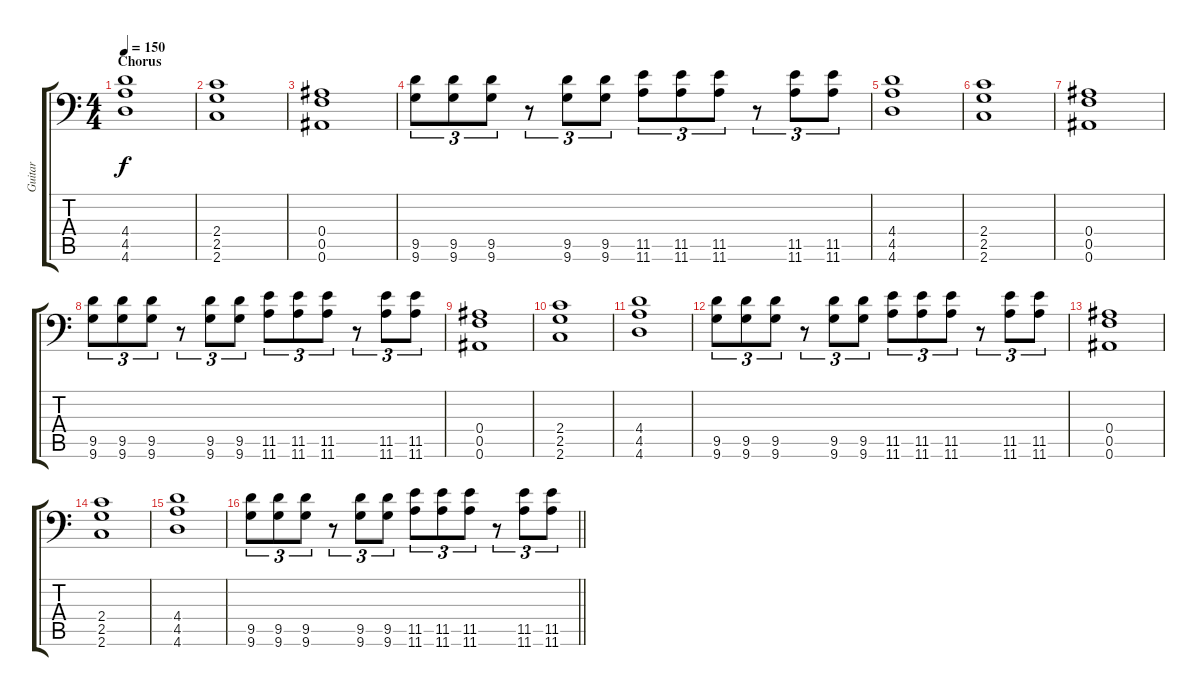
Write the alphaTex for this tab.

\track ("Guitar" "Guitar") {instrument distortionguitar}
\staff {score tabs}
\tuning (C4 G3 Eb3 Bb2 F2 Bb1) {hide}
\ts (4 4)
\section ("" "Chorus")
\tempo 150
\clef f4
\ks c
(4.4 4.5 4.6).1{dy f} |
(2.4 2.5 2.6).1 |
(0.4 0.5 0.6).1 |
(9.5 9.6).8{tu (3 2)} (9.5 9.6).8{tu (3 2)} (9.5 9.6).8{tu (3 2)} r.8{tu (3 2)} (9.5 9.6).8{tu (3 2)} (9.5 9.6).8{tu (3 2)} (11.5 11.6).8{tu (3 2)} (11.5 11.6).8{tu (3 2)} (11.5 11.6).8{tu (3 2)} r.8{tu (3 2)} (11.5 11.6).8{tu (3 2)} (11.5 11.6).8{tu (3 2)} |
(4.4 4.5 4.6).1 |
(2.4 2.5 2.6).1 |
(0.4 0.5 0.6).1 |
(9.5 9.6).8{tu (3 2)} (9.5 9.6).8{tu (3 2)} (9.5 9.6).8{tu (3 2)} r.8{tu (3 2)} (9.5 9.6).8{tu (3 2)} (9.5 9.6).8{tu (3 2)} (11.5 11.6).8{tu (3 2)} (11.5 11.6).8{tu (3 2)} (11.5 11.6).8{tu (3 2)} r.8{tu (3 2)} (11.5 11.6).8{tu (3 2)} (11.5 11.6).8{tu (3 2)} |
(0.4 0.5 0.6).1 |
(2.4 2.5 2.6).1 |
(4.4 4.5 4.6).1 |
(9.5 9.6).8{tu (3 2)} (9.5 9.6).8{tu (3 2)} (9.5 9.6).8{tu (3 2)} r.8{tu (3 2)} (9.5 9.6).8{tu (3 2)} (9.5 9.6).8{tu (3 2)} (11.5 11.6).8{tu (3 2)} (11.5 11.6).8{tu (3 2)} (11.5 11.6).8{tu (3 2)} r.8{tu (3 2)} (11.5 11.6).8{tu (3 2)} (11.5 11.6).8{tu (3 2)} |
(0.4 0.5 0.6).1 |
(2.4 2.5 2.6).1 |
(4.4 4.5 4.6).1 |
\barLineRight lightlight
(9.5 9.6).8{tu (3 2)} (9.5 9.6).8{tu (3 2)} (9.5 9.6).8{tu (3 2)} r.8{tu (3 2)} (9.5 9.6).8{tu (3 2)} (9.5 9.6).8{tu (3 2)} (11.5 11.6).8{tu (3 2)} (11.5 11.6).8{tu (3 2)} (11.5 11.6).8{tu (3 2)} r.8{tu (3 2)} (11.5 11.6).8{tu (3 2)} (11.5 11.6).8{tu (3 2)}
